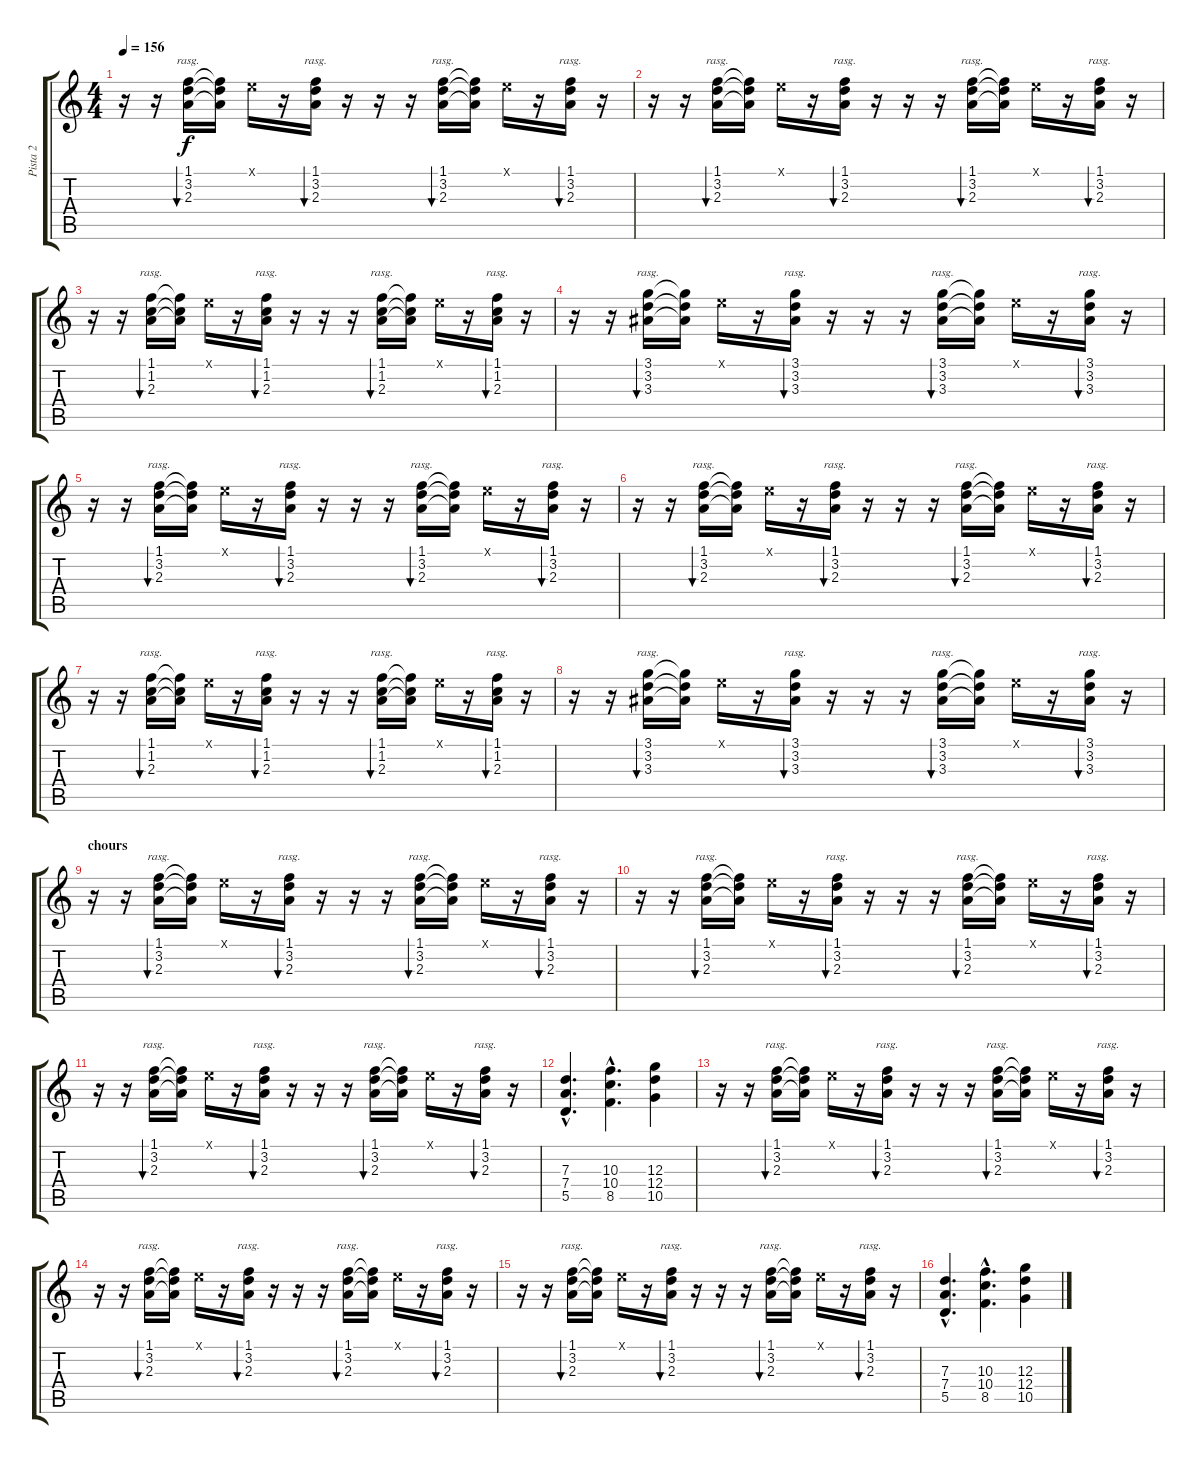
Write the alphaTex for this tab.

\track ("Pista 2" "Pista 2") {instrument overdrivenguitar}
\staff {score tabs}
\tuning (E4 B3 G3 D3 A2 E2) {hide}
\ts (4 4)
\tempo 156
\clef g2
\ks c
r.16{dy f instrument electricguitarclean} r.16 (1.1 3.2 2.3).16{bu 480 rasg ii} (1.1{t} 3.2{t} 2.3{t}).16 0.1{x}.16 r.16 (1.1 3.2 2.3).16{bu 480 rasg ii} r.16 r.16 r.16 (1.1 3.2 2.3).16{bu 480 rasg ii} (1.1{t} 3.2{t} 2.3{t}).16 0.1{x}.16 r.16 (1.1 3.2 2.3).16{bu 480 rasg ii} r.16 |
r.16 r.16 (1.1 3.2 2.3).16{bu 480 rasg ii} (1.1{t} 3.2{t} 2.3{t}).16 0.1{x}.16 r.16 (1.1 3.2 2.3).16{bu 480 rasg ii} r.16 r.16 r.16 (1.1 3.2 2.3).16{bu 480 rasg ii} (1.1{t} 3.2{t} 2.3{t}).16 0.1{x}.16 r.16 (1.1 3.2 2.3).16{bu 480 rasg ii} r.16 |
r.16 r.16 (1.1 1.2 2.3).16{bu 480 rasg ii} (1.1{t} 1.2{t} 2.3{t}).16 0.1{x}.16 r.16 (1.1 1.2 2.3).16{bu 480 rasg ii} r.16 r.16 r.16 (1.1 1.2 2.3).16{bu 480 rasg ii} (1.1{t} 1.2{t} 2.3{t}).16 0.1{x}.16 r.16 (1.1 1.2 2.3).16{bu 480 rasg ii} r.16 |
r.16 r.16 (3.1 3.2 3.3).16{bu 480 rasg ii} (3.1{t} 3.2{t} 3.3{t}).16 0.1{x}.16 r.16 (3.1 3.2 3.3).16{bu 480 rasg ii} r.16 r.16 r.16 (3.1 3.2 3.3).16{bu 480 rasg ii} (3.1{t} 3.2{t} 3.3{t}).16 0.1{x}.16 r.16 (3.1 3.2 3.3).16{bu 480 rasg ii} r.16 |
r.16{instrument electricguitarclean} r.16 (1.1 3.2 2.3).16{bu 480 rasg ii} (1.1{t} 3.2{t} 2.3{t}).16 0.1{x}.16 r.16 (1.1 3.2 2.3).16{bu 480 rasg ii} r.16 r.16 r.16 (1.1 3.2 2.3).16{bu 480 rasg ii} (1.1{t} 3.2{t} 2.3{t}).16 0.1{x}.16 r.16 (1.1 3.2 2.3).16{bu 480 rasg ii} r.16 |
r.16 r.16 (1.1 3.2 2.3).16{bu 480 rasg ii} (1.1{t} 3.2{t} 2.3{t}).16 0.1{x}.16 r.16 (1.1 3.2 2.3).16{bu 480 rasg ii} r.16 r.16 r.16 (1.1 3.2 2.3).16{bu 480 rasg ii} (1.1{t} 3.2{t} 2.3{t}).16 0.1{x}.16 r.16 (1.1 3.2 2.3).16{bu 480 rasg ii} r.16 |
r.16 r.16 (1.1 1.2 2.3).16{bu 480 rasg ii} (1.1{t} 1.2{t} 2.3{t}).16 0.1{x}.16 r.16 (1.1 1.2 2.3).16{bu 480 rasg ii} r.16 r.16 r.16 (1.1 1.2 2.3).16{bu 480 rasg ii} (1.1{t} 1.2{t} 2.3{t}).16 0.1{x}.16 r.16 (1.1 1.2 2.3).16{bu 480 rasg ii} r.16 |
r.16 r.16 (3.1 3.2 3.3).16{bu 480 rasg ii} (3.1{t} 3.2{t} 3.3{t}).16 0.1{x}.16 r.16 (3.1 3.2 3.3).16{bu 480 rasg ii} r.16 r.16 r.16 (3.1 3.2 3.3).16{bu 480 rasg ii} (3.1{t} 3.2{t} 3.3{t}).16 0.1{x}.16 r.16 (3.1 3.2 3.3).16{bu 480 rasg ii} r.16 |
\section ("" "chours")
r.16{volume 12 instrument electricguitarclean} r.16 (1.1 3.2 2.3).16{bu 480 rasg ii} (1.1{t} 3.2{t} 2.3{t}).16 0.1{x}.16 r.16 (1.1 3.2 2.3).16{bu 480 rasg ii} r.16 r.16 r.16 (1.1 3.2 2.3).16{bu 480 rasg ii} (1.1{t} 3.2{t} 2.3{t}).16 0.1{x}.16 r.16 (1.1 3.2 2.3).16{bu 480 rasg ii} r.16 |
r.16 r.16 (1.1 3.2 2.3).16{bu 480 rasg ii} (1.1{t} 3.2{t} 2.3{t}).16 0.1{x}.16 r.16 (1.1 3.2 2.3).16{bu 480 rasg ii} r.16 r.16 r.16 (1.1 3.2 2.3).16{bu 480 rasg ii} (1.1{t} 3.2{t} 2.3{t}).16 0.1{x}.16 r.16 (1.1 3.2 2.3).16{bu 480 rasg ii} r.16 |
r.16 r.16 (1.1 3.2 2.3).16{bu 480 rasg ii} (1.1{t} 3.2{t} 2.3{t}).16 0.1{x}.16 r.16 (1.1 3.2 2.3).16{bu 480 rasg ii} r.16 r.16 r.16 (1.1 3.2 2.3).16{bu 480 rasg ii} (1.1{t} 3.2{t} 2.3{t}).16 0.1{x}.16 r.16 (1.1 3.2 2.3).16{bu 480 rasg ii} r.16 |
(7.3{hac} 7.4{hac} 5.5{hac}).4{d volume 9 instrument overdrivenguitar} (10.3{hac} 10.4{hac} 8.5{hac}).4{d} (12.3 12.4 10.5).4 |
r.16{volume 12 instrument electricguitarclean} r.16 (1.1 3.2 2.3).16{bu 480 rasg ii} (1.1{t} 3.2{t} 2.3{t}).16 0.1{x}.16 r.16 (1.1 3.2 2.3).16{bu 480 rasg ii} r.16 r.16 r.16 (1.1 3.2 2.3).16{bu 480 rasg ii} (1.1{t} 3.2{t} 2.3{t}).16 0.1{x}.16 r.16 (1.1 3.2 2.3).16{bu 480 rasg ii} r.16 |
r.16 r.16 (1.1 3.2 2.3).16{bu 480 rasg ii} (1.1{t} 3.2{t} 2.3{t}).16 0.1{x}.16 r.16 (1.1 3.2 2.3).16{bu 480 rasg ii} r.16 r.16 r.16 (1.1 3.2 2.3).16{bu 480 rasg ii} (1.1{t} 3.2{t} 2.3{t}).16 0.1{x}.16 r.16 (1.1 3.2 2.3).16{bu 480 rasg ii} r.16 |
r.16 r.16 (1.1 3.2 2.3).16{bu 480 rasg ii} (1.1{t} 3.2{t} 2.3{t}).16 0.1{x}.16 r.16 (1.1 3.2 2.3).16{bu 480 rasg ii} r.16 r.16 r.16 (1.1 3.2 2.3).16{bu 480 rasg ii} (1.1{t} 3.2{t} 2.3{t}).16 0.1{x}.16 r.16 (1.1 3.2 2.3).16{bu 480 rasg ii} r.16 |
(7.3{hac} 7.4{hac} 5.5{hac}).4{d volume 9 instrument overdrivenguitar} (10.3{hac} 10.4{hac} 8.5{hac}).4{d} (12.3 12.4 10.5).4
